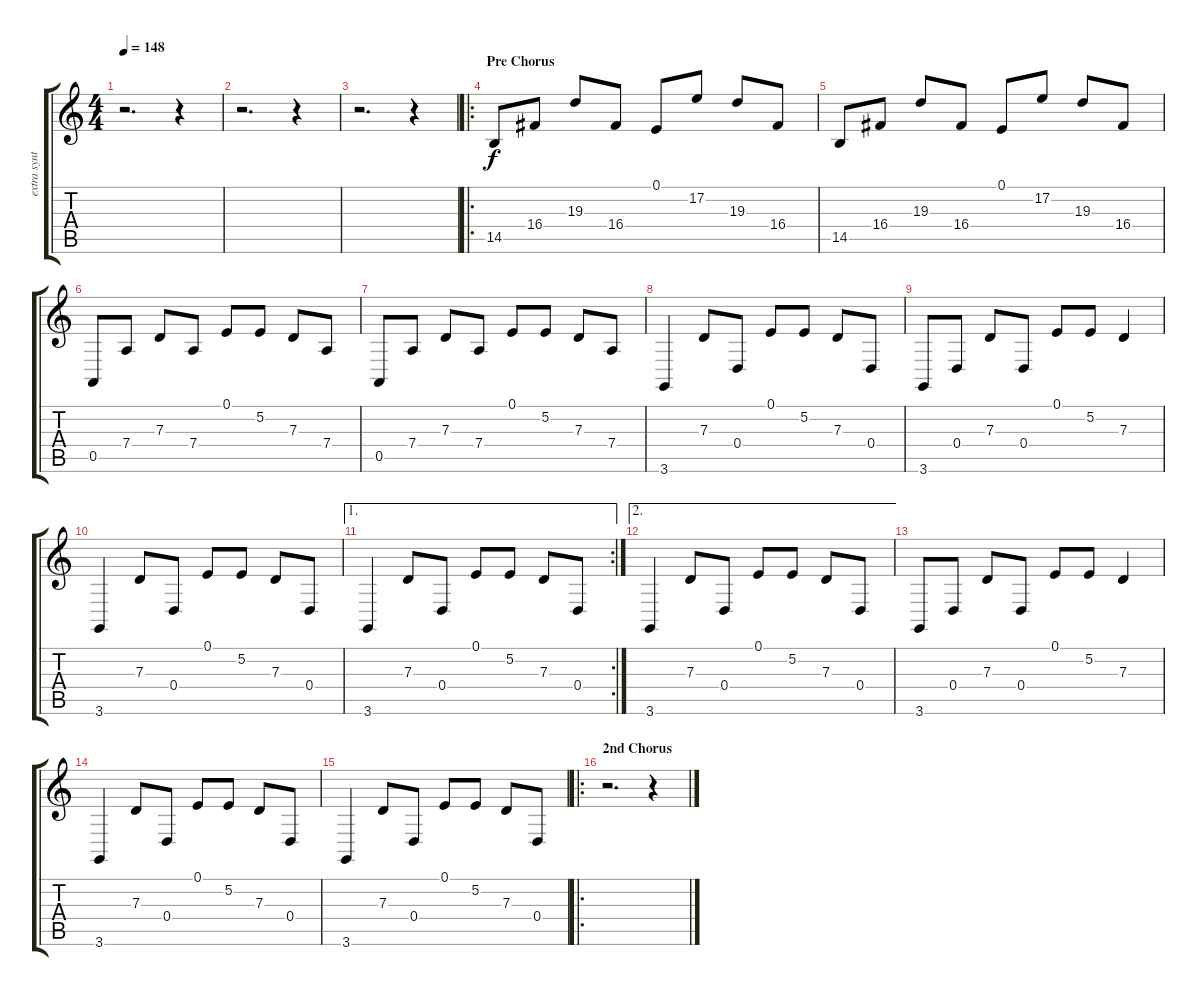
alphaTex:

\track ("extra synths" "extra synt") {instrument lead1square}
\staff {score tabs}
\tuning (E4 B3 G3 D3 A2 E2) {hide}
\ts (4 4)
\tempo 148
\clef g2
\ks c
r.2{d dy f} r.4 |
r.2{d} r.4 |
r.2{d} r.4 |
\ro
\section ("" "Pre Chorus")
14.5.8 16.4.8 19.3.8 16.4.8 0.1.8 17.2.8 19.3.8 16.4.8 |
14.5.8 16.4.8 19.3.8 16.4.8 0.1.8 17.2.8 19.3.8 16.4.8 |
0.5.8 7.4.8 7.3.8 7.4.8 0.1.8 5.2.8 7.3.8 7.4.8 |
0.5.8 7.4.8 7.3.8 7.4.8 0.1.8 5.2.8 7.3.8 7.4.8 |
3.6.4 7.3.8 0.4.8 0.1.8 5.2.8 7.3.8 0.4.8 |
3.6.8 0.4.8 7.3.8 0.4.8 0.1.8 5.2.8 7.3.4 |
3.6.4 7.3.8 0.4.8 0.1.8 5.2.8 7.3.8 0.4.8 |
\ae 1
\rc 2
3.6.4 7.3.8 0.4.8 0.1.8 5.2.8 7.3.8 0.4.8 |
\ae 2
3.6.4 7.3.8 0.4.8 0.1.8 5.2.8 7.3.8 0.4.8 |
3.6.8 0.4.8 7.3.8 0.4.8 0.1.8 5.2.8 7.3.4 |
3.6.4 7.3.8 0.4.8 0.1.8 5.2.8 7.3.8 0.4.8 |
3.6.4 7.3.8 0.4.8 0.1.8 5.2.8 7.3.8 0.4.8 |
\ro
\section ("" "2nd Chorus")
r.2{d} r.4
